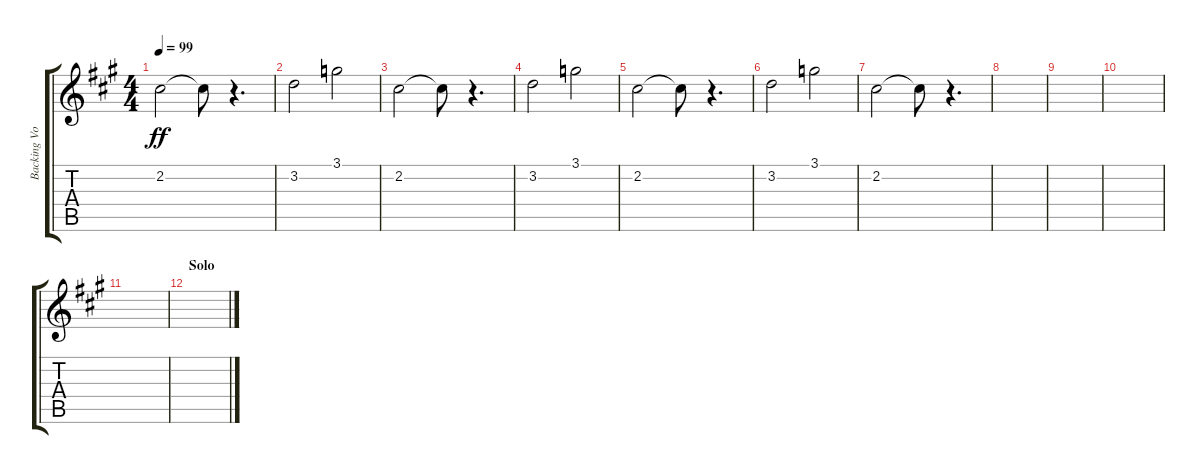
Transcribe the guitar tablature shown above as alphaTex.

\track ("Backing Vocals" "Backing Vo") {instrument overdrivenguitar}
\staff {score tabs}
\tuning (E4 B3 G3 D3 A2 E2) {hide}
\ts (4 4)
\tempo 99
\clef g2
\ks a
2.2.2{dy ff} 2.2{t}.8 r.4{d} |
3.2.2 3.1.2 |
2.2.2 2.2{t}.8 r.4{d} |
3.2.2 3.1.2 |
2.2.2 2.2{t}.8 r.4{d} |
3.2.2 3.1.2 |
2.2.2 2.2{t}.8 r.4{d} |
|
|
|
|
\section ("" "Solo")
